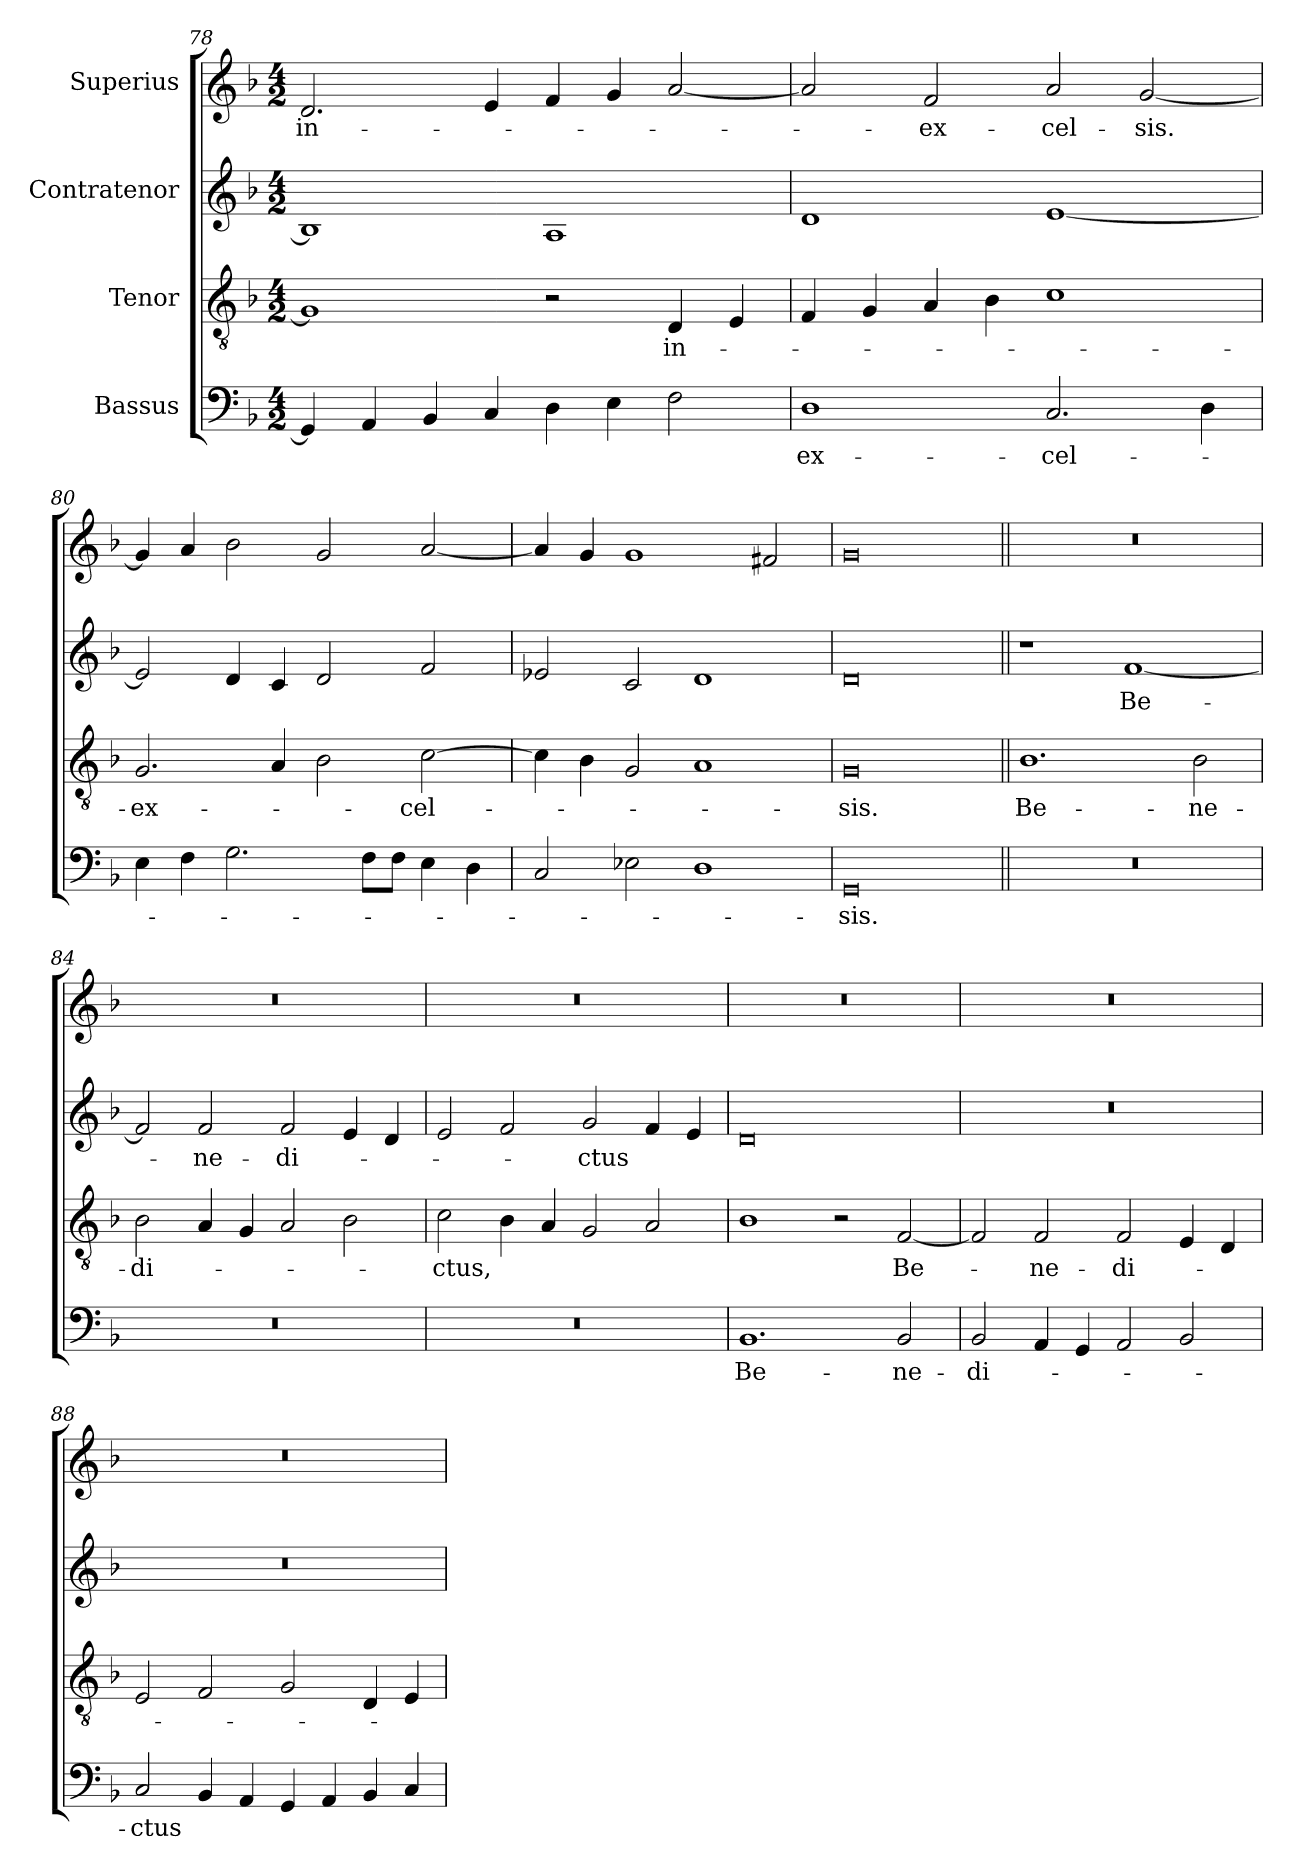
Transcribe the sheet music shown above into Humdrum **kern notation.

**kern	**text	**kern	**text	**kern	**text	**kern	**text
*part4	*part4	*part3	*part3	*part2	*part2	*part1	*part1
*staff4	*staff4	*staff3	*staff3	*staff2	*staff2	*staff1	*staff1
*I"Bassus	*	*I"Tenor	*	*I"Contratenor	*	*I"Superius	*
*clefF4	*	*clefGv2	*	*clefG2	*	*clefG2	*
*k[b-]	*	*k[b-]	*	*k[b-]	*	*k[b-]	*
*M4/2	*	*M4/2	*	*M4/2	*	*M4/2	*
=78	=78	=78	=78	=78	=78	=78	=78
4GG/]	.	1G/]	.	1B-/]	.	2.d/	in-
4AA/	.	.	.	.	.	.	.
4BB-/	.	.	.	.	.	.	.
4C/	.	.	.	.	.	4e/	.
4D\	.	2r	.	1A/	.	4f/	.
4E\	.	.	.	.	.	4g/	.
2F\	.	4D/	in-	.	.	[2a/	.
.	.	4E/	.	.	.	.	.
=79	=79	=79	=79	=79	=79	=79	=79
1D\	ex-	4F/	.	1d/	.	2a/]	.
.	.	4G/	.	.	.	.	.
.	.	4A/	.	.	.	2f/	ex-
.	.	4B-\	.	.	.	.	.
2.C/	-cel-	1c\	.	[1e/	.	2a/	-cel-
.	.	.	.	.	.	[2g/	-sis.
4D\	.	.	.	.	.	.	.
=80	=80	=80	=80	=80	=80	=80	=80
4E\	.	2.G/	ex-	2e/]	.	4g/]	.
4F\	.	.	.	.	.	4a/	.
2.G\	.	.	.	4d/	.	2b-\	.
.	.	4A/	.	4c/	.	.	.
.	.	2B-\	.	2d/	.	2g/	.
8F\L	.	.	.	.	.	.	.
8F\J	.	.	.	.	.	.	.
4E\	.	[2c\	-cel-	2f/	.	[2a/	.
4D\	.	.	.	.	.	.	.
=81	=81	=81	=81	=81	=81	=81	=81
2C/	.	4c\]	.	2e-X/	.	4a/]	.
.	.	4B-\	.	.	.	4g/	.
2E-X\	.	2G/	.	2c/	.	1g/	.
1D\	.	1A/	.	1d/	.	.	.
.	.	.	.	.	.	2f#X/	.
=82	=82	=82	=82	=82	=82	=82	=82
0GG/	-sis.	0G/	-sis.	0d/	.	0g/	.
=83||	=83||	=83||	=83||	=83||	=83||	=83||	=83||
0r	.	1.B-\	Be-	1r	.	0r	.
.	.	.	.	[1f/	Be-	.	.
.	.	2B-\	-ne-	.	.	.	.
=84	=84	=84	=84	=84	=84	=84	=84
0r	.	2B-\	-di-	2f/]	.	0r	.
.	.	4A/	.	2f/	-ne-	.	.
.	.	4G/	.	.	.	.	.
.	.	2A/	.	2f/	-di-	.	.
.	.	2B-\	.	4e/	.	.	.
.	.	.	.	4d/	.	.	.
=85	=85	=85	=85	=85	=85	=85	=85
0r	.	2c\	-ctus,	2e/	.	0r	.
.	.	4B-\	.	2f/	.	.	.
.	.	4A/	.	.	.	.	.
.	.	2G/	.	2g/	-ctus	.	.
.	.	2A/	.	4f/	.	.	.
.	.	.	.	4e/	.	.	.
=86	=86	=86	=86	=86	=86	=86	=86
1.BB-/	Be-	1B-\	.	0d/	.	0r	.
.	.	2r	.	.	.	.	.
2BB-/	-ne-	[2F/	Be-	.	.	.	.
=87	=87	=87	=87	=87	=87	=87	=87
2BB-/	-di-	2F/]	.	0r	.	0r	.
4AA/	.	2F/	-ne-	.	.	.	.
4GG/	.	.	.	.	.	.	.
2AA/	.	2F/	-di-	.	.	.	.
2BB-/	.	4E/	.	.	.	.	.
.	.	4D/	.	.	.	.	.
=88	=88	=88	=88	=88	=88	=88	=88
2C/	-ctus	2E/	.	0r	.	0r	.
4BB-/	.	2F/	.	.	.	.	.
4AA/	.	.	.	.	.	.	.
4GG/	.	2G/	.	.	.	.	.
4AA/	.	.	.	.	.	.	.
4BB-/	.	4D/	.	.	.	.	.
4C/	.	4E/	.	.	.	.	.
=	=	=	=	=	=	=	=
*-	*-	*-	*-	*-	*-	*-	*-
